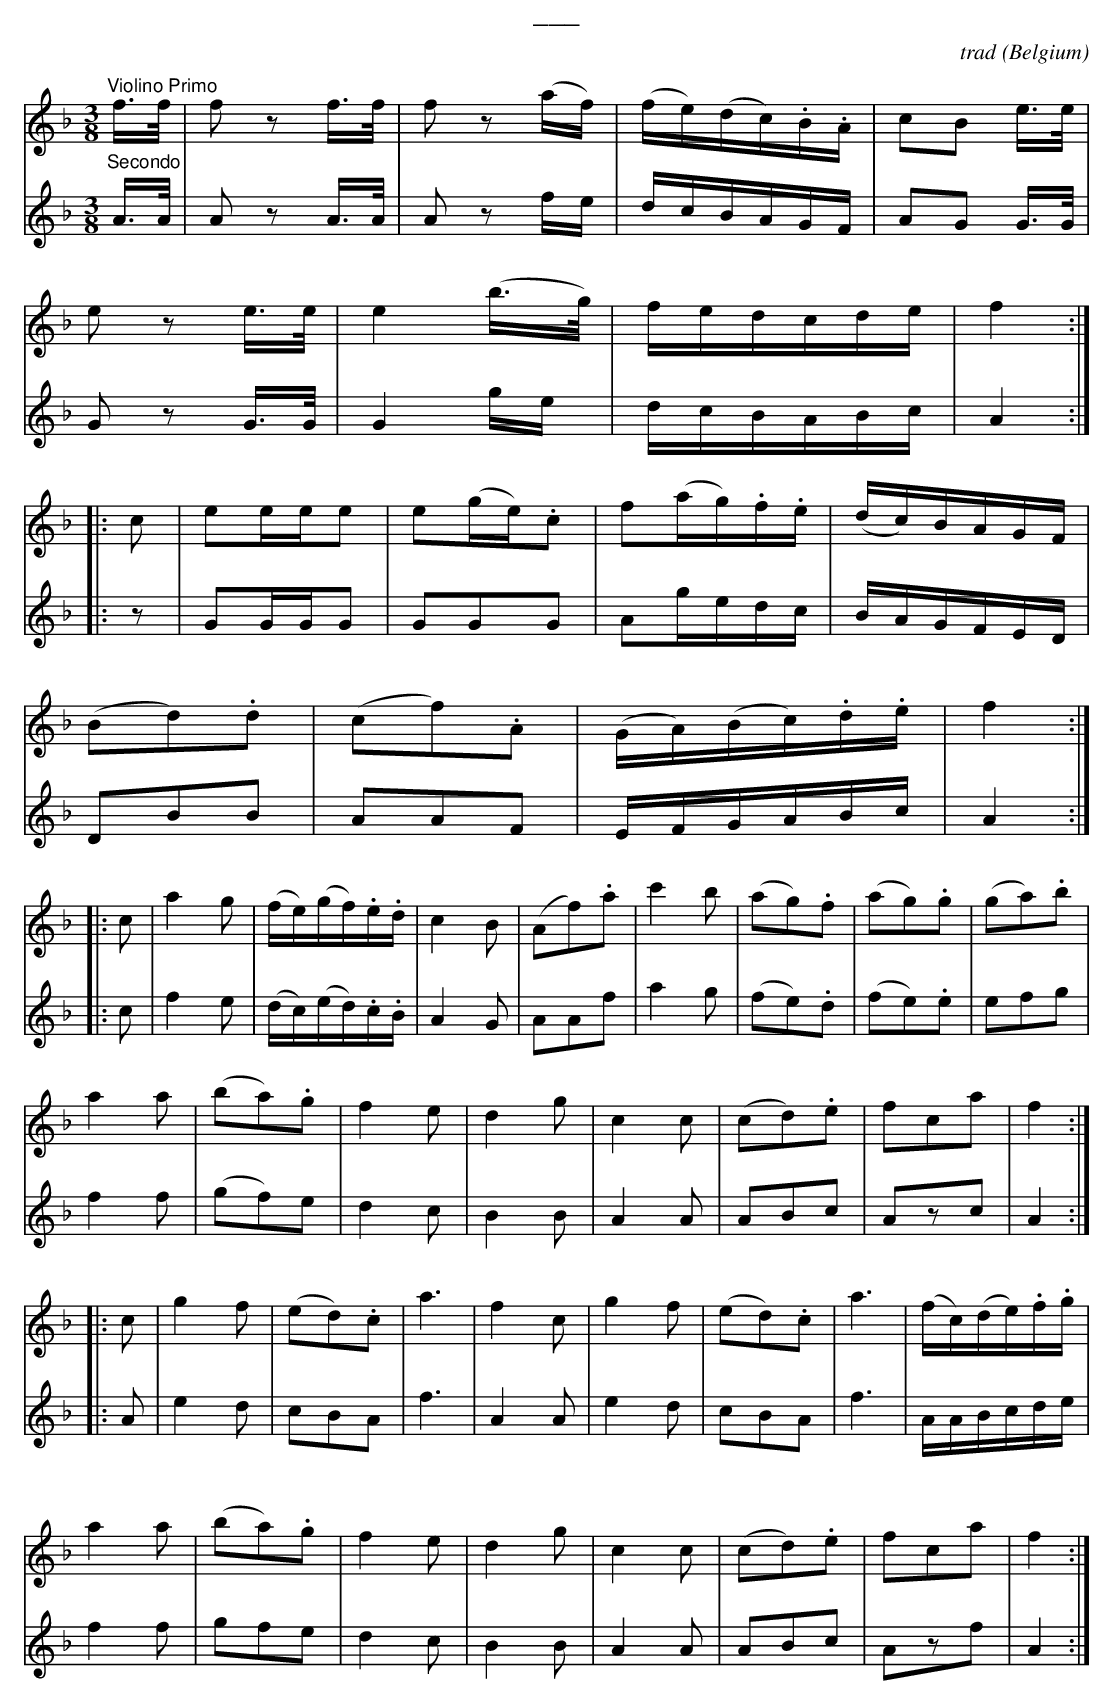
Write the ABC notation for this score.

X:1
T:___
C:trad
O:Belgium
M:3/8
L:1/16
K:Fmaj
[V:1]"Violino Primo"
f>f|f2 z2 f>f|f2 z2 (af)|(fe)(dc).B.A|c2B2 e>e|
e2 z2 e>e|e4 (b>g)|fedcde|f4:|
|:c2|e2eee2|e2(ge).c2|f2(ag).f.e|(dc)BAGF|
(B2d2).d2|(c2f2).A2|(GA)(Bc).d.e|f4:|
|:c2|a4g2|(fe)(gf).e.d|c4 B2|(A2f2).a2|c'4 b2|(a2g2).f2|(a2g2).g2|(g2a2).b2|
a4 a2|(b2a2).g2|f4e2|d4 g2|c4 c2|(c2d2).e2|f2c2a2|f4:|
|:c2|g4 f2|(e2d2).c2|a6|f4 c2|g4 f2|(e2d2).c2|a6|(fc)(de).f.g|
a4 a2|(b2a2).g2|f4 e2|d4 g2|c4 c2|(c2d2).e2|f2c2a2|f4:|]
[V:2]"Secondo"
A>A|A2 z2 A>A|A2 z2 fe|dcBAGF|A2G2 G>G|
G2 z2 G>G|G4 ge|dcBABc|A4:|
|:z2|G2GGG2|G2G2G2|A2gedc|BAGFED|
D2B2B2|A2A2F2|EFGABc|A4:|
|:c2|f4e2|(dc)(ed).c.B|A4G2|A2A2f2|a4g2|(f2e2).d2|(f2e2).e2|e2f2g2|
f4f2|(g2f2)e2|d4c2|B4B2|A4A2|A2B2c2|A2z2c2|A4:|
|:A2|e4d2|c2B2A2|f6|A4A2|e4d2|c2B2A2|f6|AABcde|
f4f2|g2f2e2|d4c2|B4B2|A4A2|A2B2c2|A2z2f2|A4:|]
